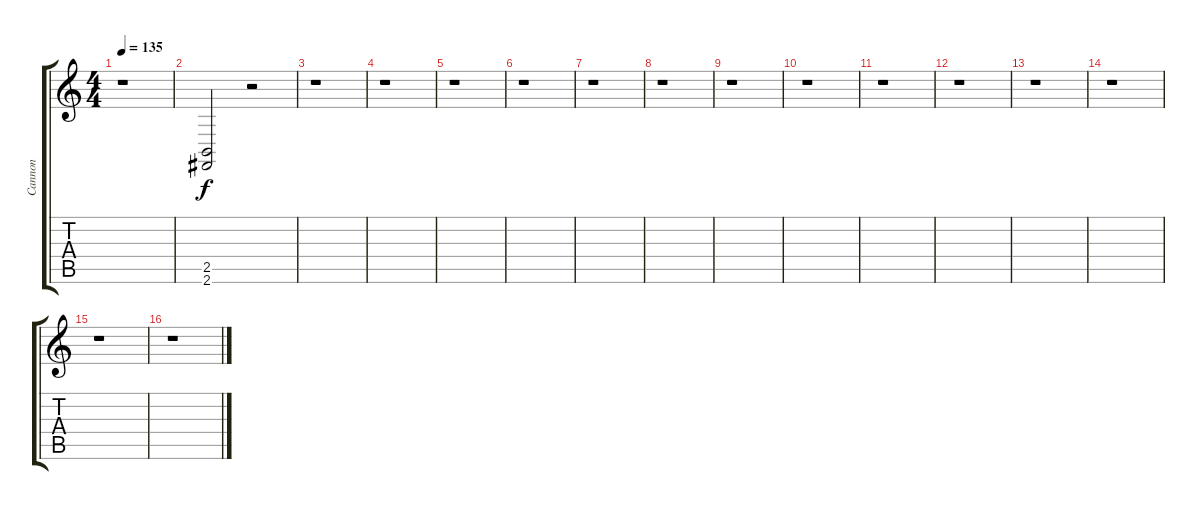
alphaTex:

\track ("Cannon" "Cannon") {instrument gunshot}
\staff {score tabs}
\tuning (E4 B3 G3 D3 A2 E2) {hide}
\ts (4 4)
\tempo 135
\clef g2
\ks c
r.1{dy f} |
(2.5 2.6).2 r.2 |
r.1 |
r.1 |
r.1 |
r.1 |
r.1 |
r.1 |
r.1 |
r.1 |
r.1 |
r.1 |
r.1 |
r.1 |
r.1 |
r.1
